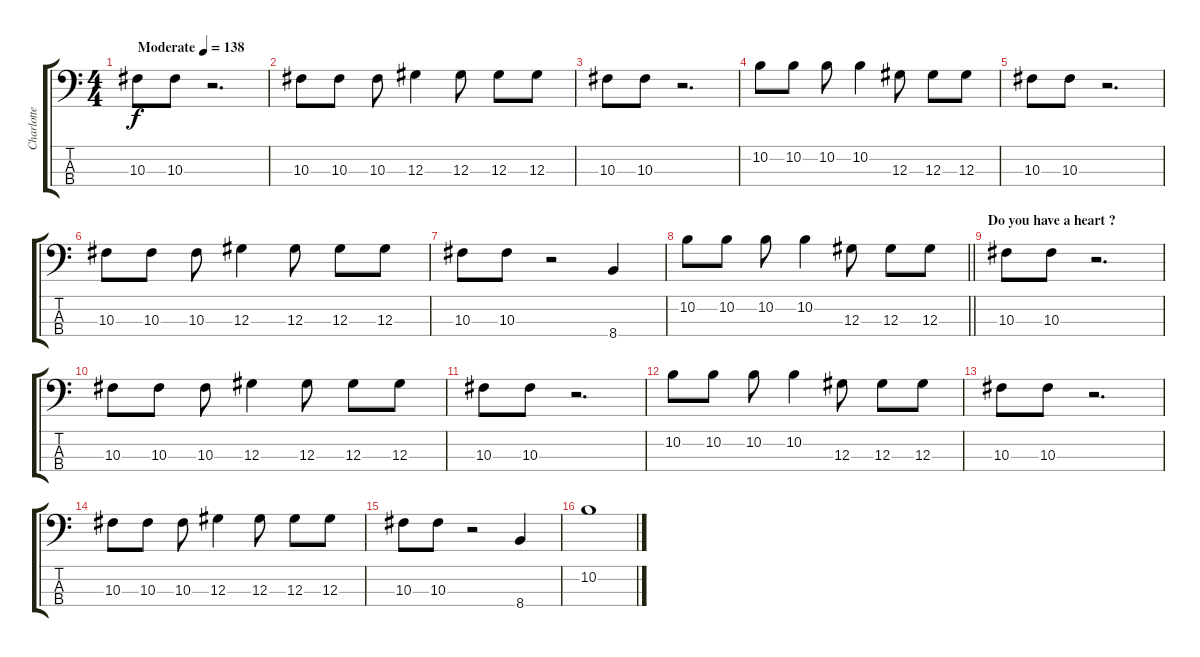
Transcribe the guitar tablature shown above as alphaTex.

\track ("Charlotte" "Charlotte") {instrument electricbassfinger}
\staff {score tabs}
\tuning (Gb2 Db2 Ab1 Eb1) {hide}
\ts (4 4)
\tempo (138 "Moderate")
\clef f4
\ks c
10.3.8{dy f instrument electricbassfinger} 10.3.8 r.2{d} |
10.3.8 10.3.8 10.3.8 12.3.4 12.3.8 12.3.8 12.3.8 |
10.3.8 10.3.8 r.2{d} |
10.2.8 10.2.8 10.2.8 10.2.4 12.3.8 12.3.8 12.3.8 |
10.3.8 10.3.8 r.2{d} |
10.3.8 10.3.8 10.3.8 12.3.4 12.3.8 12.3.8 12.3.8 |
10.3.8 10.3.8 r.2 8.4.4 |
\barLineRight lightlight
10.2.8 10.2.8 10.2.8 10.2.4 12.3.8 12.3.8 12.3.8 |
\section ("" "Do you have a heart ?")
10.3.8 10.3.8 r.2{d} |
10.3.8 10.3.8 10.3.8 12.3.4 12.3.8 12.3.8 12.3.8 |
10.3.8 10.3.8 r.2{d} |
10.2.8 10.2.8 10.2.8 10.2.4 12.3.8 12.3.8 12.3.8 |
10.3.8 10.3.8 r.2{d} |
10.3.8 10.3.8 10.3.8 12.3.4 12.3.8 12.3.8 12.3.8 |
10.3.8 10.3.8 r.2 8.4.4 |
10.2.1
